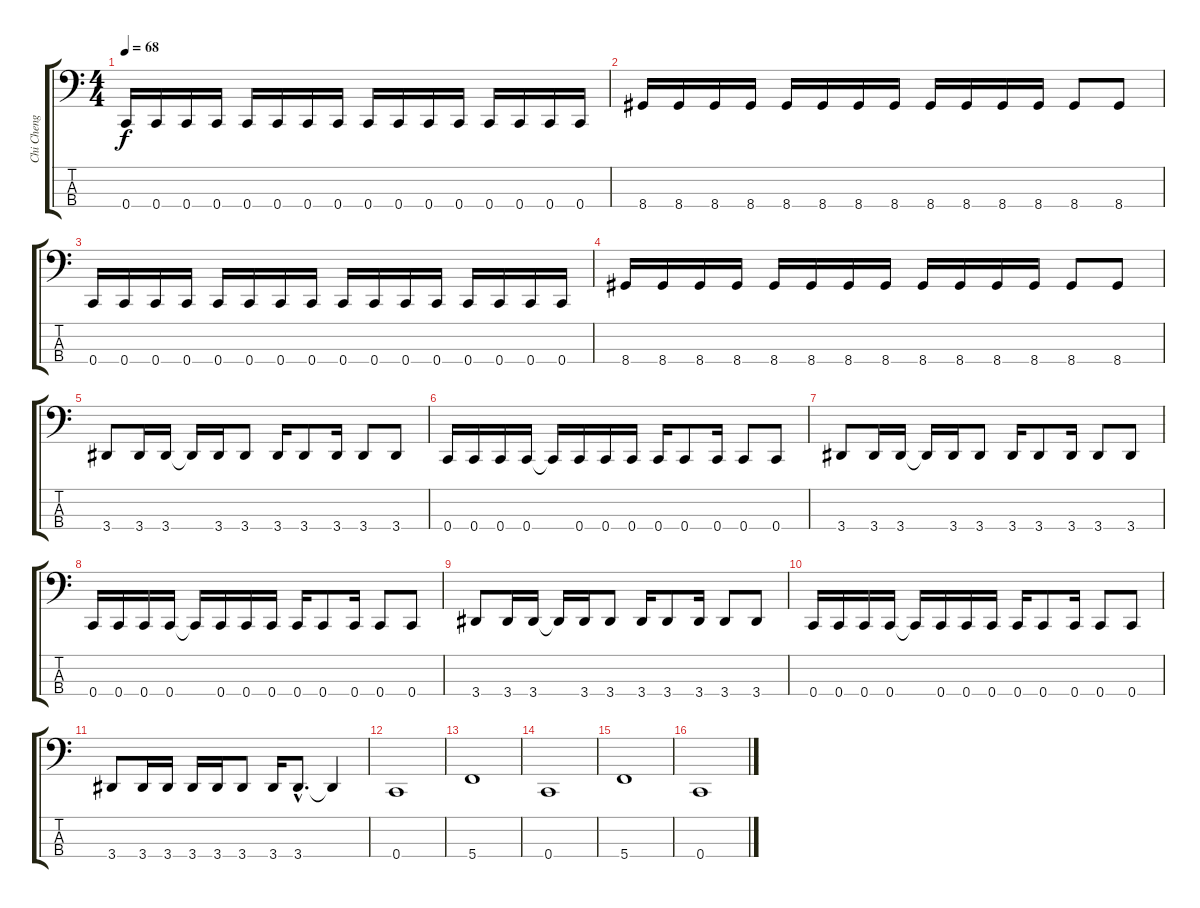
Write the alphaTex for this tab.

\track ("Chi Cheng" "Chi Cheng") {instrument acousticbass}
\staff {score tabs}
\tuning (F2 C2 G1 C1) {hide}
\ts (4 4)
\tempo 68
\clef f4
\ks c
0.4.16{dy f} 0.4.16 0.4.16 0.4.16 0.4.16 0.4.16 0.4.16 0.4.16 0.4.16 0.4.16 0.4.16 0.4.16 0.4.16 0.4.16 0.4.16 0.4.16 |
8.4.16 8.4.16 8.4.16 8.4.16 8.4.16 8.4.16 8.4.16 8.4.16 8.4.16 8.4.16 8.4.16 8.4.16 8.4.8 8.4.8 |
0.4.16 0.4.16 0.4.16 0.4.16 0.4.16 0.4.16 0.4.16 0.4.16 0.4.16 0.4.16 0.4.16 0.4.16 0.4.16 0.4.16 0.4.16 0.4.16 |
8.4.16 8.4.16 8.4.16 8.4.16 8.4.16 8.4.16 8.4.16 8.4.16 8.4.16 8.4.16 8.4.16 8.4.16 8.4.8 8.4.8 |
3.4.8 3.4.16 3.4.16 3.4{t}.16 3.4.16 3.4.8 3.4.16 3.4.8 3.4.16 3.4.8 3.4.8 |
0.4.16 0.4.16 0.4.16 0.4.16 0.4{t}.16 0.4.16 0.4.16 0.4.16 0.4.16 0.4.8 0.4.16 0.4.8 0.4.8 |
3.4.8 3.4.16 3.4.16 3.4{t}.16 3.4.16 3.4.8 3.4.16 3.4.8 3.4.16 3.4.8 3.4.8 |
0.4.16 0.4.16 0.4.16 0.4.16 0.4{t}.16 0.4.16 0.4.16 0.4.16 0.4.16 0.4.8 0.4.16 0.4.8 0.4.8 |
3.4.8 3.4.16 3.4.16 3.4{t}.16 3.4.16 3.4.8 3.4.16 3.4.8 3.4.16 3.4.8 3.4.8 |
0.4.16 0.4.16 0.4.16 0.4.16 0.4{t}.16 0.4.16 0.4.16 0.4.16 0.4.16 0.4.8 0.4.16 0.4.8 0.4.8 |
3.4.8 3.4.16 3.4.16 3.4.16 3.4.16 3.4.8 3.4.16 3.4{hac}.8{d} 3.4{t}.4 |
0.4.1 |
5.4.1 |
0.4.1 |
5.4.1 |
0.4.1
